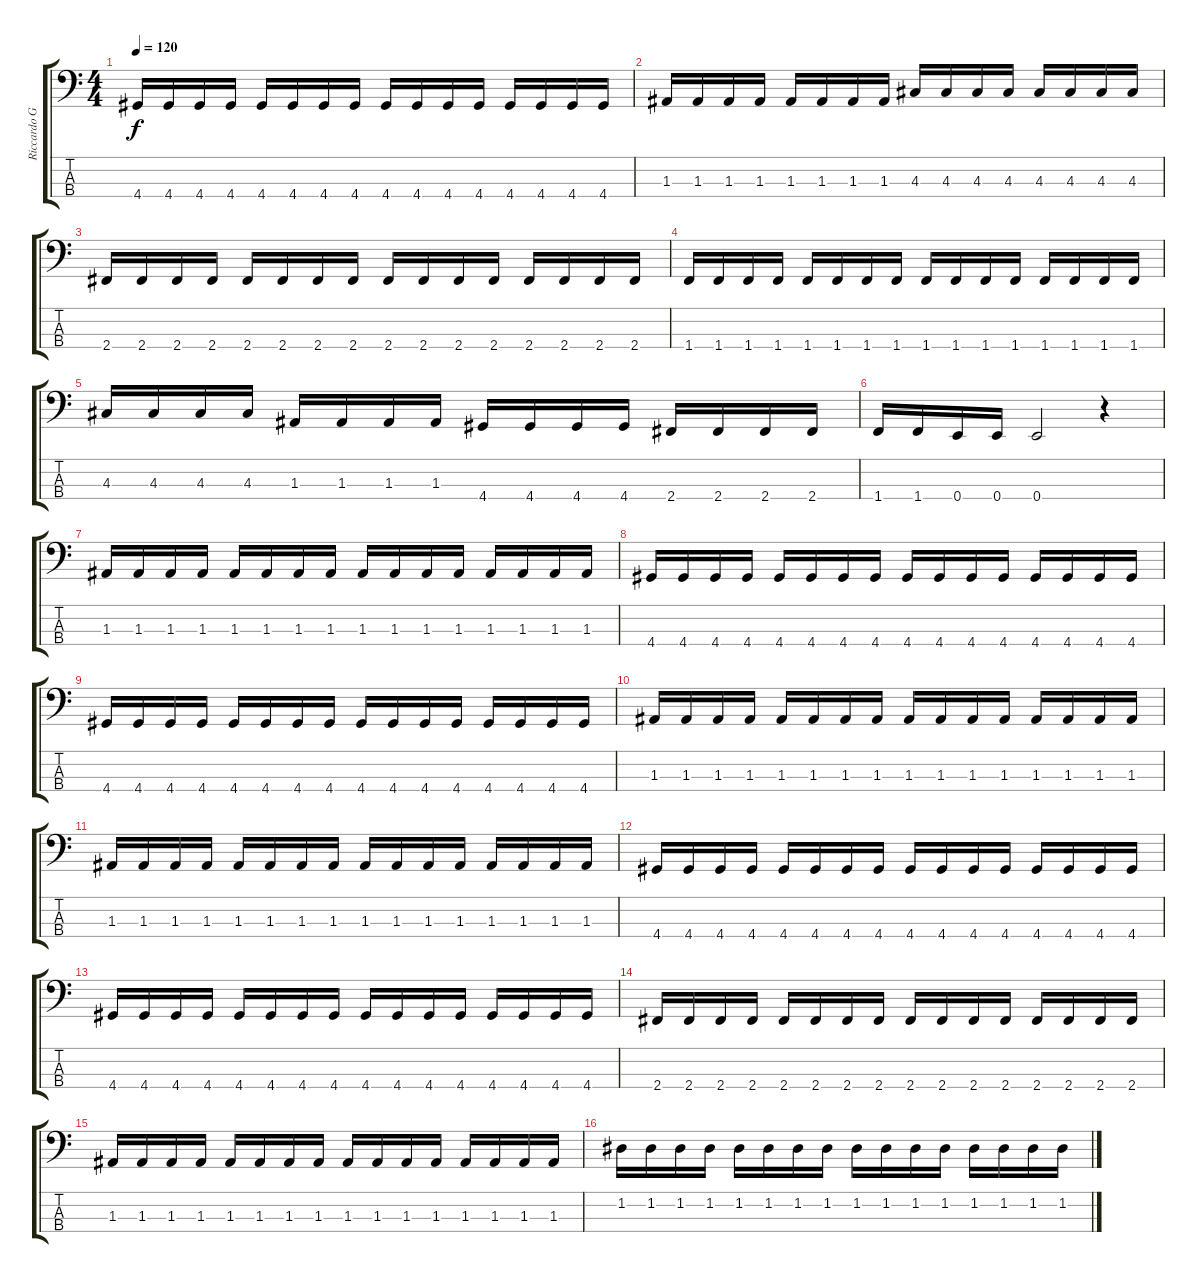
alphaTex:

\track ("Riccardo Giampieri" "Riccardo G") {instrument electricbassfinger}
\staff {score tabs}
\tuning (G2 D2 A1 E1) {hide}
\ts (4 4)
\tempo 120
\clef f4
\ks c
4.4.16{dy f} 4.4.16 4.4.16 4.4.16 4.4.16 4.4.16 4.4.16 4.4.16 4.4.16 4.4.16 4.4.16 4.4.16 4.4.16 4.4.16 4.4.16 4.4.16 |
1.3.16 1.3.16 1.3.16 1.3.16 1.3.16 1.3.16 1.3.16 1.3.16 4.3.16 4.3.16 4.3.16 4.3.16 4.3.16 4.3.16 4.3.16 4.3.16 |
2.4.16 2.4.16 2.4.16 2.4.16 2.4.16 2.4.16 2.4.16 2.4.16 2.4.16 2.4.16 2.4.16 2.4.16 2.4.16 2.4.16 2.4.16 2.4.16 |
1.4.16 1.4.16 1.4.16 1.4.16 1.4.16 1.4.16 1.4.16 1.4.16 1.4.16 1.4.16 1.4.16 1.4.16 1.4.16 1.4.16 1.4.16 1.4.16 |
4.3.16 4.3.16 4.3.16 4.3.16 1.3.16 1.3.16 1.3.16 1.3.16 4.4.16 4.4.16 4.4.16 4.4.16 2.4.16 2.4.16 2.4.16 2.4.16 |
1.4.16 1.4.16 0.4.16 0.4.16 0.4.2 r.4 |
1.3.16 1.3.16 1.3.16 1.3.16 1.3.16 1.3.16 1.3.16 1.3.16 1.3.16 1.3.16 1.3.16 1.3.16 1.3.16 1.3.16 1.3.16 1.3.16 |
4.4.16 4.4.16 4.4.16 4.4.16 4.4.16 4.4.16 4.4.16 4.4.16 4.4.16 4.4.16 4.4.16 4.4.16 4.4.16 4.4.16 4.4.16 4.4.16 |
4.4.16 4.4.16 4.4.16 4.4.16 4.4.16 4.4.16 4.4.16 4.4.16 4.4.16 4.4.16 4.4.16 4.4.16 4.4.16 4.4.16 4.4.16 4.4.16 |
1.3.16 1.3.16 1.3.16 1.3.16 1.3.16 1.3.16 1.3.16 1.3.16 1.3.16 1.3.16 1.3.16 1.3.16 1.3.16 1.3.16 1.3.16 1.3.16 |
1.3.16 1.3.16 1.3.16 1.3.16 1.3.16 1.3.16 1.3.16 1.3.16 1.3.16 1.3.16 1.3.16 1.3.16 1.3.16 1.3.16 1.3.16 1.3.16 |
4.4.16 4.4.16 4.4.16 4.4.16 4.4.16 4.4.16 4.4.16 4.4.16 4.4.16 4.4.16 4.4.16 4.4.16 4.4.16 4.4.16 4.4.16 4.4.16 |
4.4.16 4.4.16 4.4.16 4.4.16 4.4.16 4.4.16 4.4.16 4.4.16 4.4.16 4.4.16 4.4.16 4.4.16 4.4.16 4.4.16 4.4.16 4.4.16 |
2.4.16 2.4.16 2.4.16 2.4.16 2.4.16 2.4.16 2.4.16 2.4.16 2.4.16 2.4.16 2.4.16 2.4.16 2.4.16 2.4.16 2.4.16 2.4.16 |
1.3.16 1.3.16 1.3.16 1.3.16 1.3.16 1.3.16 1.3.16 1.3.16 1.3.16 1.3.16 1.3.16 1.3.16 1.3.16 1.3.16 1.3.16 1.3.16 |
1.2.16 1.2.16 1.2.16 1.2.16 1.2.16 1.2.16 1.2.16 1.2.16 1.2.16 1.2.16 1.2.16 1.2.16 1.2.16 1.2.16 1.2.16 1.2.16
